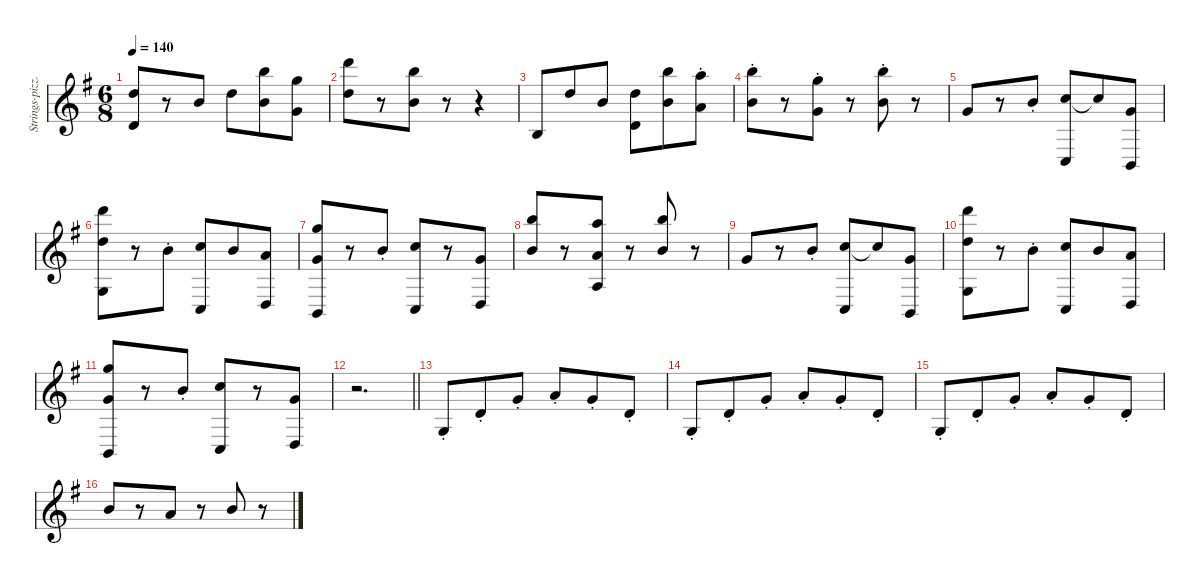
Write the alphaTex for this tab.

\defaultSystemsLayout 8
\hideDynamics
\bracketExtendMode groupsimilarinstruments
\firstSystemTrackNameMode fullname
\otherSystemsTrackNameOrientation horizontal
\track ("Strings-pizz." "vln.") {defaultSystemsLayout 32 instrument pizzicatostrings}
\staff {score}
\tuning (E4 B3 G3 D3 A2 E2)
\ts (6 8)
\tempo 140
\clef g2
\ks g
(10.1{acc forcenatural} 12.4{acc forcenatural}).8{dy f beam Up} r.8{beam Up} 12.2{acc forcenatural}.8{beam Up} 15.2{acc forcenatural}.8{beam Down} (19.1{acc forcenatural} 12.2{acc forcenatural}).8{beam Down} (15.1{acc forcenatural} 12.3{acc forcenatural}).8{beam Down} |
(22.1{acc forcenatural} 15.2{acc forcenatural}).8{beam Down} r.8{beam Down} (19.1{acc forcenatural} 12.2{acc forcenatural}).8{beam Down} r.8{beam Down} r.4{beam Down} |
9.4{acc forcenatural}.8{beam Up} 15.2{acc forcenatural}.8{beam Up} 12.2{acc forcenatural}.8{beam Up} (15.2{acc forcenatural} 12.4{acc forcenatural}).8{beam Down} (19.1{acc forcenatural} 12.2{acc forcenatural}).8{beam Down} (17.1{acc forcenatural} 10.2{st acc forcenatural}).8{beam Down} |
(19.1{st acc forcenatural} 12.2{st acc forcenatural}).8{beam Down} r.8{beam Down} (15.1{st acc forcenatural} 12.3{st acc forcenatural}).8{beam Down} r.8{beam Down} (19.1{st acc forcenatural} 12.2{st acc forcenatural}).8{beam Down} r.8{beam Down} |
8.2{acc forcenatural}.8{dy mp beam Up} r.8{beam Up} 7.1{st acc forcenatural}.8{beam Up} (8.1{acc forcenatural} 8.6{acc forcenatural}).8{beam Up} 8.1{t acc forcenatural}.8{dy f beam Up} (8.2{acc forcenatural} 7.6{acc forcenatural}).8{dy mp beam Up} |
(22.1{acc forcenatural} 15.2{acc forcenatural} 15.6{acc forcenatural}).8{beam Down} r.8{beam Down} 7.1{st acc forcenatural}.8{beam Down} (8.1{acc forcenatural} 8.6{acc forcenatural}).8{beam Up} 7.1{acc forcenatural}.8{beam Up} (10.2{acc forcenatural} 10.6{acc forcenatural}).8{beam Up} |
(15.1{acc forcenatural} 8.2{acc forcenatural} 7.6{acc forcenatural}).8{beam Up} r.8{beam Up} 7.1{st acc forcenatural}.8{beam Up} (8.1{acc forcenatural} 8.6{acc forcenatural}).8{beam Up} r.8{beam Up} (8.2{acc forcenatural} 10.6{acc forcenatural}).8{beam Up} |
(19.1{acc forcenatural} 12.2{acc forcenatural}).8{beam Up} r.8{beam Up} (17.1{acc forcenatural} 10.2{acc forcenatural} 7.4{acc forcenatural}).8{beam Up} r.8{beam Up} (19.1{acc forcenatural} 12.2{acc forcenatural}).8{beam Down} r.8{beam Down} |
8.2{acc forcenatural}.8{beam Up} r.8{beam Up} 7.1{st acc forcenatural}.8{beam Up} (8.1{acc forcenatural} 8.6{acc forcenatural}).8{beam Up} 8.1{t acc forcenatural}.8{dy f beam Up} (8.2{acc forcenatural} 7.6{acc forcenatural}).8{dy mp beam Up} |
(22.1{acc forcenatural} 15.2{acc forcenatural} 15.6{acc forcenatural}).8{beam Down} r.8{beam Down} 7.1{st acc forcenatural}.8{beam Down} (8.1{acc forcenatural} 8.6{acc forcenatural}).8{beam Up} 7.1{acc forcenatural}.8{beam Up} (10.2{acc forcenatural} 10.6{acc forcenatural}).8{beam Up} |
(15.1{acc forcenatural} 8.2{acc forcenatural} 7.6{acc forcenatural}).8{beam Up} r.8{beam Up} 7.1{st acc forcenatural}.8{beam Up} (8.1{acc forcenatural} 8.6{acc forcenatural}).8{beam Up} r.8{beam Up} (8.2{acc forcenatural} 10.6{acc forcenatural}).8{beam Up} |
\barLineRight lightlight
r.2{d beam Down} |
5.4{st acc forcenatural}.8{dy f beam Up} 7.3{st acc forcenatural}.8{beam Up} 8.2{st acc forcenatural}.8{beam Up} 5.1{st acc forcenatural}.8{beam Up} 8.2{st acc forcenatural}.8{beam Up} 7.3{st acc forcenatural}.8{beam Up} |
5.4{st acc forcenatural}.8{beam Up} 7.3{st acc forcenatural}.8{beam Up} 8.2{st acc forcenatural}.8{beam Up} 5.1{st acc forcenatural}.8{beam Up} 8.2{st acc forcenatural}.8{beam Up} 7.3{st acc forcenatural}.8{beam Up} |
5.4{st acc forcenatural}.8{beam Up} 7.3{st acc forcenatural}.8{beam Up} 8.2{st acc forcenatural}.8{beam Up} 5.1{st acc forcenatural}.8{beam Up} 8.2{st acc forcenatural}.8{beam Up} 7.3{st acc forcenatural}.8{beam Up} |
7.1{acc forcenatural}.8{beam Up} r.8{beam Up} 5.1{acc forcenatural}.8{beam Up} r.8{beam Up} 7.1{acc forcenatural}.8{beam Up} r.8{beam Up}
